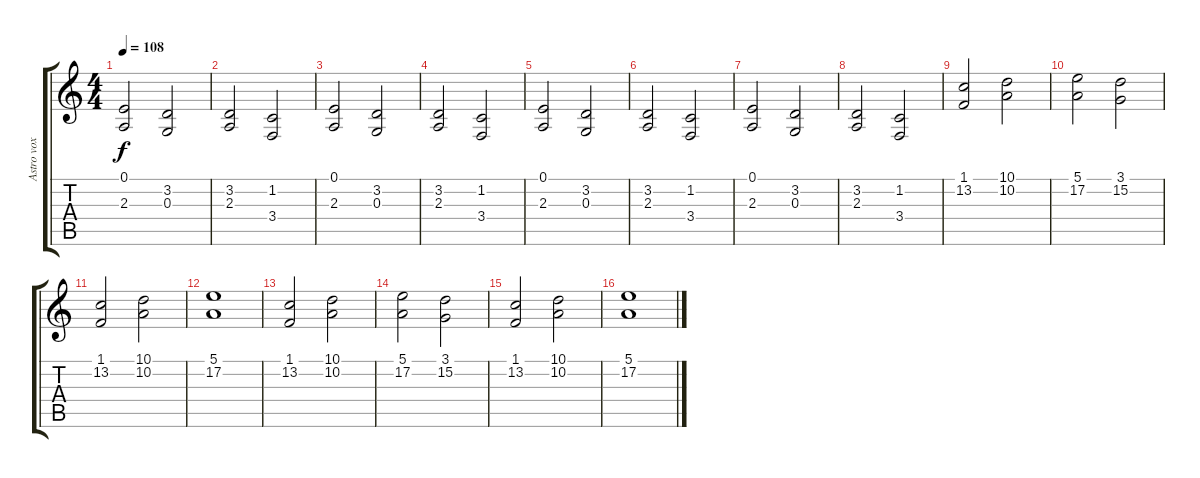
\track ("Astro vox" "Astro vox") {instrument violin}
\staff {score tabs}
\tuning (E4 B3 G3 D3 A2 E2) {hide}
\ts (4 4)
\tempo 108
\clef g2
\ks c
(0.1 2.3).2{dy f} (3.2 0.3).2 |
(3.2 2.3).2 (1.2 3.4).2 |
(0.1 2.3).2 (3.2 0.3).2 |
(3.2 2.3).2 (1.2 3.4).2 |
(0.1 2.3).2 (3.2 0.3).2 |
(3.2 2.3).2 (1.2 3.4).2 |
(0.1 2.3).2 (3.2 0.3).2 |
(3.2 2.3).2 (1.2 3.4).2 |
(1.1 13.2).2 (10.1 10.2).2 |
(5.1 17.2).2 (3.1 15.2).2 |
(1.1 13.2).2 (10.1 10.2).2 |
(5.1 17.2).1 |
(1.1 13.2).2 (10.1 10.2).2 |
(5.1 17.2).2 (3.1 15.2).2 |
(1.1 13.2).2 (10.1 10.2).2 |
(5.1 17.2).1
